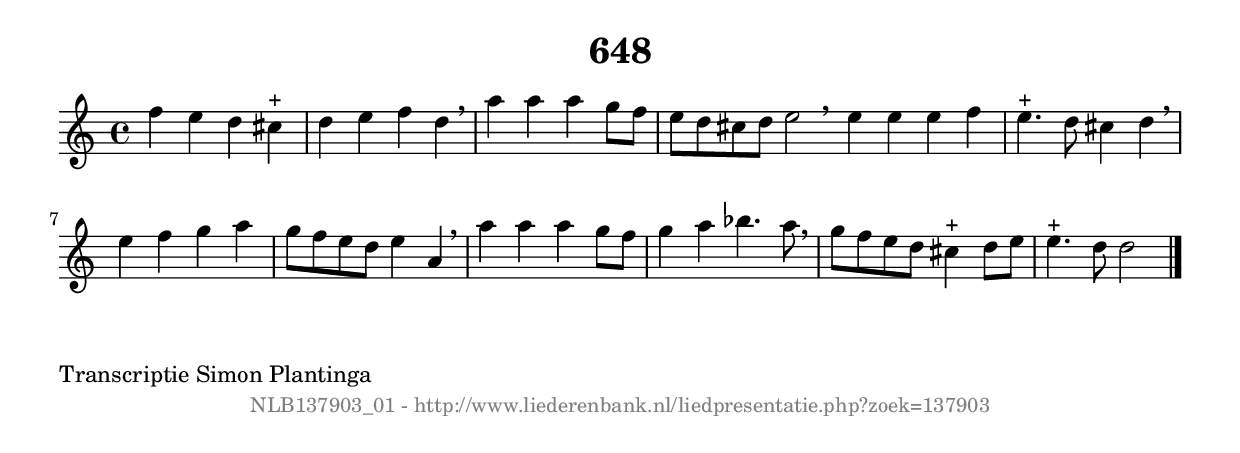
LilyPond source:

%
% produced by wce2krn 1.64 (7 June 2014)
%
\version"2.16"
#(append! paper-alist '(("long" . (cons (* 210 mm) (* 2000 mm)))))
#(set-default-paper-size "long")
sb = {\breathe}
mBreak = {\breathe }
bBreak = {\breathe }
x = {\once\override NoteHead #'style = #'cross }
gl=\glissando
itime={\override Staff.TimeSignature #'stencil = ##f }
ficta = {\once\set suggestAccidentals = ##t}
fine = {\once\override Score.RehearsalMark #'self-alignment-X = #1 \mark \markup {\italic{Fine}}}
dc = {\once\override Score.RehearsalMark #'self-alignment-X = #1 \mark \markup {\italic{D.C.}}}
dcf = {\once\override Score.RehearsalMark #'self-alignment-X = #1 \mark \markup {\italic{D.C. al Fine}}}
dcc = {\once\override Score.RehearsalMark #'self-alignment-X = #1 \mark \markup {\italic{D.C. al Coda}}}
ds = {\once\override Score.RehearsalMark #'self-alignment-X = #1 \mark \markup {\italic{D.S.}}}
dsf = {\once\override Score.RehearsalMark #'self-alignment-X = #1 \mark \markup {\italic{D.S. al Fine}}}
dsc = {\once\override Score.RehearsalMark #'self-alignment-X = #1 \mark \markup {\italic{D.S. al Coda}}}
pv = {\set Score.repeatCommands = #'((volta "1"))}
sv = {\set Score.repeatCommands = #'((volta "2"))}
tv = {\set Score.repeatCommands = #'((volta "3"))}
qv = {\set Score.repeatCommands = #'((volta "4"))}
xv = {\set Score.repeatCommands = #'((volta #f))}
\header{ tagline = ""
title = "648"
}
\score {{
\key d \dorian
\relative g'
{
\set melismaBusyProperties = #'()
\time 4/4
\tempo 4=120
\override Score.MetronomeMark #'transparent = ##t
\override Score.RehearsalMark #'break-visibility = #(vector #t #t #f)
f'4 e4 d4 cis4^"+" | d4 e4 f4 d4 \sb | a'4 a4 a4 g8 f8 | e8 d8 cis8 d8 e2 \bar ":|:" \bBreak
e4 e4 e4 f4 | e4.^"+" d8 cis4 d4 \sb | e4 f4 g4 a4 | g8 f8 e8 d8 e4 a,4 | \mBreak \bar "|"
a'4 a4 a4 g8 f8 | g4 a4 bes4. a8 \sb | g8 f8 e8 d8 cis4^"+" d8 e8 | e4.^"+" d8 d2 \bar "|."
 }}
 \midi { }
 \layout {
            indent = 0.0\cm
}
}
\markup { \wordwrap-string #" 
Transcriptie Simon Plantinga
"}
\markup { \vspace #0 } \markup { \with-color #grey \fill-line { \center-column { \smaller "NLB137903_01 - http://www.liederenbank.nl/liedpresentatie.php?zoek=137903" } } }
